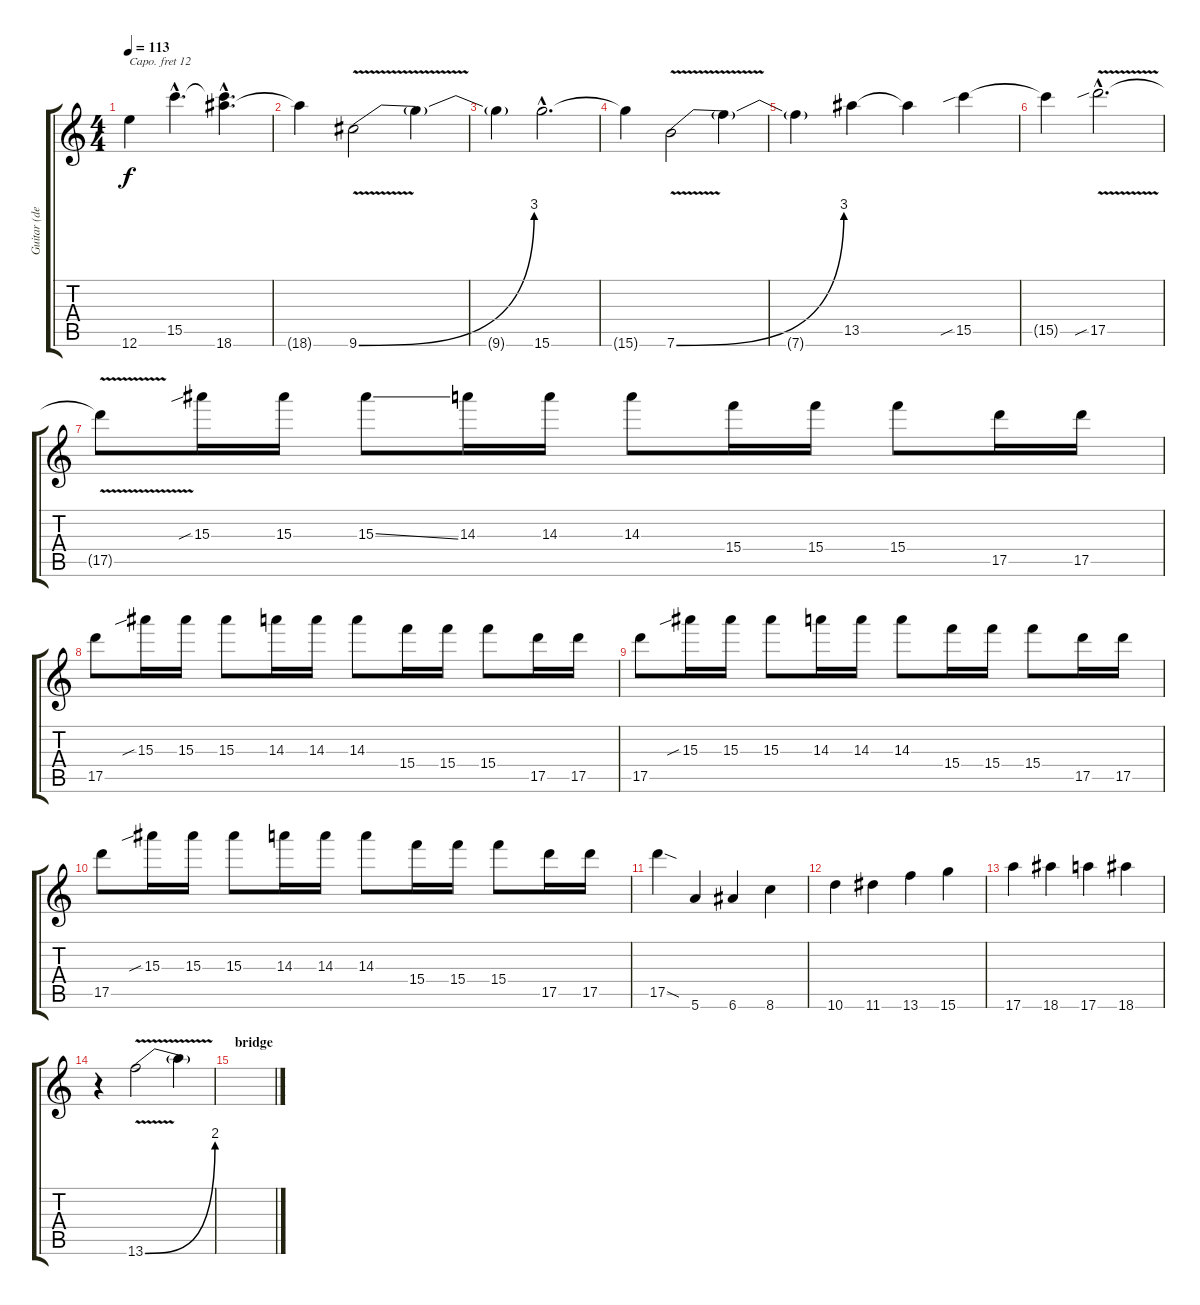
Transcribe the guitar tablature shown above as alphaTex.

\track ("Guitar (delay)" "Guitar (de") {instrument overdrivenguitar}
\staff {score tabs}
\capo 12
\tuning (E4 B3 G3 D3 A2 E2) {hide}
\ts (4 4)
\tempo 113
\clef g2
\ks c
12.6{t}.4{dy f} 15.5{hac}.4{d} (15.5{hac t} 18.6{hac}).4{d} |
18.6{t}.4 9.6{be (bend 0 0 60 12) v}.2 9.6{t}.4 |
9.6{t}.4 15.6{hac}.2{d} |
15.6{t}.4 7.6{be (bend 0 0 60 12) v}.2 7.6{t}.4 |
7.6{t}.4 13.5.4 13.5{t}.4 15.5{sib}.4 |
15.5{t}.4 17.5{v sib hac}.2{d} |
17.5{t}.8 15.3{sib}.16 15.3.16 15.3{ss}.8 14.3.16 14.3.16 14.3.8 15.4.16 15.4.16 15.4.8 17.5.16 17.5.16 |
17.5.8 15.3{sib}.16 15.3.16 15.3.8 14.3.16 14.3.16 14.3.8 15.4.16 15.4.16 15.4.8 17.5.16 17.5.16 |
17.5.8 15.3{sib}.16 15.3.16 15.3.8 14.3.16 14.3.16 14.3.8 15.4.16 15.4.16 15.4.8 17.5.16 17.5.16 |
17.5.8 15.3{sib}.16 15.3.16 15.3.8 14.3.16 14.3.16 14.3.8 15.4.16 15.4.16 15.4.8 17.5.16 17.5.16 |
17.5{sod}.4 5.6.4 6.6.4 8.6.4 |
10.6.4 11.6.4 13.6.4 15.6.4 |
17.6.4 18.6.4 17.6.4 18.6.4 |
r.4 13.6{be (bend 0 0 60 8) v}.2 13.6{t}.4 |
\section ("" "bridge")
